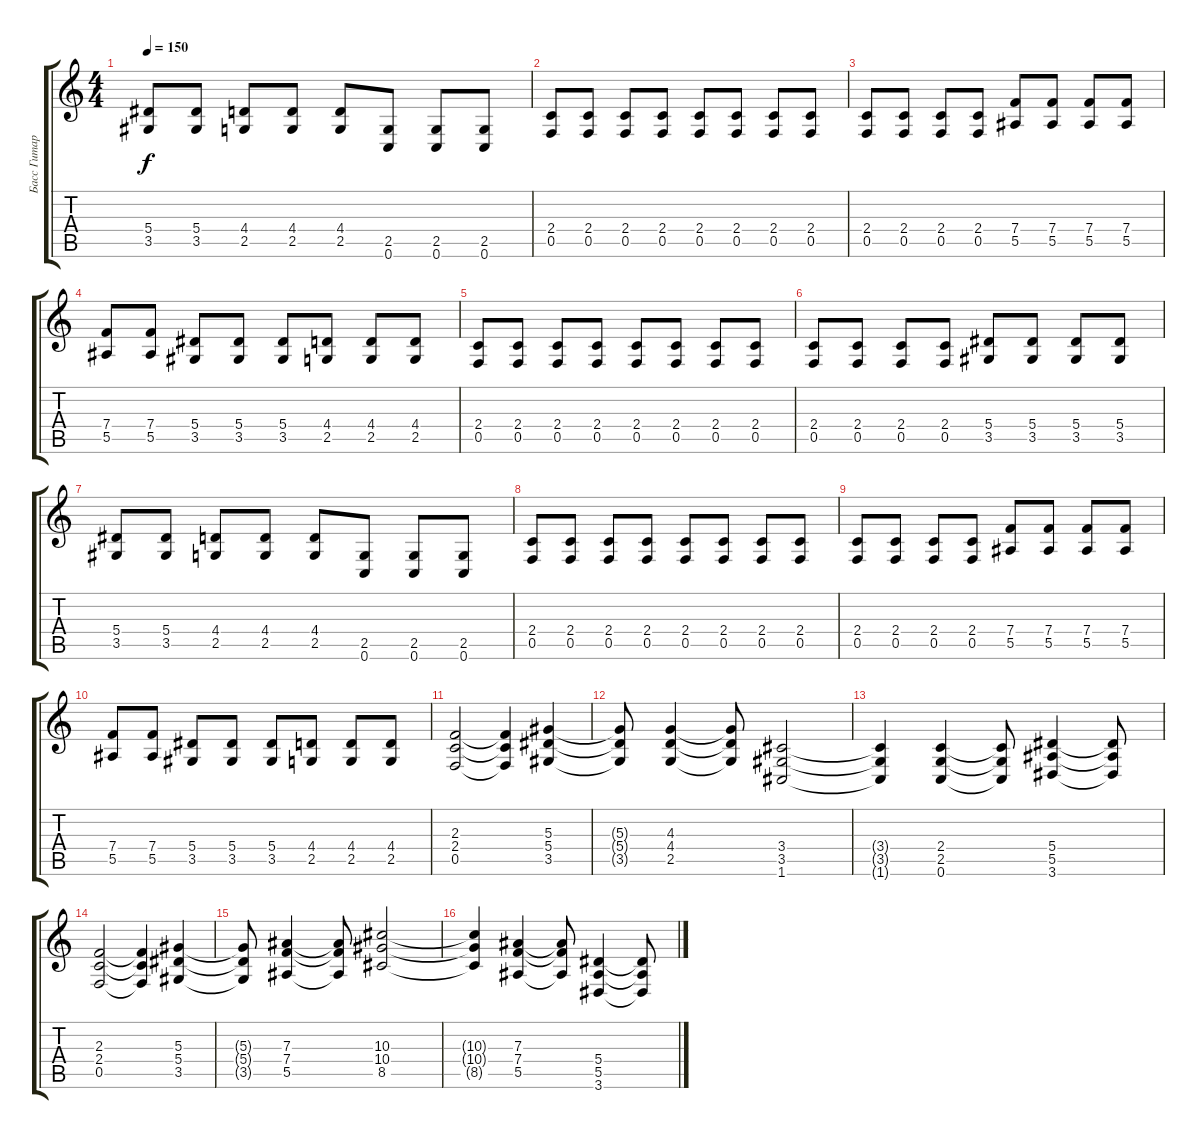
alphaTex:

\track ("Басс Гитара" "Басс Гитар") {instrument electricbasspick}
\staff {score tabs}
\tuning (C4 G3 Eb3 Bb2 F2 C2) {hide}
\ts (4 4)
\tempo 150
\clef g2
\ks c
(5.4 3.5).8{dy f} (5.4 3.5).8 (4.4 2.5).8 (4.4 2.5).8 (4.4 2.5).8 (2.5 0.6).8 (2.5 0.6).8 (2.5 0.6).8 |
(2.4 0.5).8 (2.4 0.5).8 (2.4 0.5).8 (2.4 0.5).8 (2.4 0.5).8 (2.4 0.5).8 (2.4 0.5).8 (2.4 0.5).8 |
(2.4 0.5).8 (2.4 0.5).8 (2.4 0.5).8 (2.4 0.5).8 (7.4 5.5).8 (7.4 5.5).8 (7.4 5.5).8 (7.4 5.5).8 |
(7.4 5.5).8 (7.4 5.5).8 (5.4 3.5).8 (5.4 3.5).8 (5.4 3.5).8 (4.4 2.5).8 (4.4 2.5).8 (4.4 2.5).8 |
(2.4 0.5).8 (2.4 0.5).8 (2.4 0.5).8 (2.4 0.5).8 (2.4 0.5).8 (2.4 0.5).8 (2.4 0.5).8 (2.4 0.5).8 |
(2.4 0.5).8 (2.4 0.5).8 (2.4 0.5).8 (2.4 0.5).8 (5.4 3.5).8 (5.4 3.5).8 (5.4 3.5).8 (5.4 3.5).8 |
(5.4 3.5).8 (5.4 3.5).8 (4.4 2.5).8 (4.4 2.5).8 (4.4 2.5).8 (2.5 0.6).8 (2.5 0.6).8 (2.5 0.6).8 |
(2.4 0.5).8 (2.4 0.5).8 (2.4 0.5).8 (2.4 0.5).8 (2.4 0.5).8 (2.4 0.5).8 (2.4 0.5).8 (2.4 0.5).8 |
(2.4 0.5).8 (2.4 0.5).8 (2.4 0.5).8 (2.4 0.5).8 (7.4 5.5).8 (7.4 5.5).8 (7.4 5.5).8 (7.4 5.5).8 |
(7.4 5.5).8 (7.4 5.5).8 (5.4 3.5).8 (5.4 3.5).8 (5.4 3.5).8 (4.4 2.5).8 (4.4 2.5).8 (4.4 2.5).8 |
(2.3 2.4 0.5).2 (2.3{t} 2.4{t} 0.5{t}).4 (5.3 5.4 3.5).4 |
(5.3{t} 5.4{t} 3.5{t}).8 (4.3 4.4 2.5).4 (4.3{t} 4.4{t} 2.5{t}).8 (3.4 3.5 1.6).2 |
(3.4{t} 3.5{t} 1.6{t}).4 (2.4 2.5 0.6).4 (2.4{t} 2.5{t} 0.6{t}).8 (5.4 5.5 3.6).4 (5.4{t} 5.5{t} 3.6{t}).8 |
(2.3 2.4 0.5).2 (2.3{t} 2.4{t} 0.5{t}).4 (5.3 5.4 3.5).4 |
(5.3{t} 5.4{t} 3.5{t}).8 (7.3 7.4 5.5).4 (7.3{t} 7.4{t} 5.5{t}).8 (10.3 10.4 8.5).2 |
(10.3{t} 10.4{t} 8.5{t}).4 (7.3 7.4 5.5).4 (7.3{t} 7.4{t} 5.5{t}).8 (5.4 5.5 3.6).4 (5.4{t} 5.5{t} 3.6{t}).8
